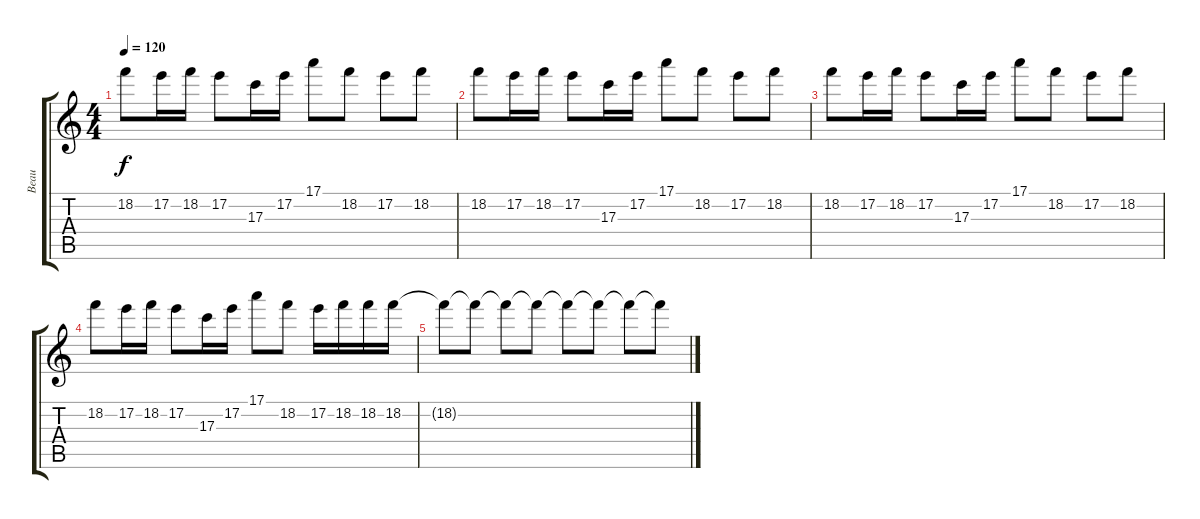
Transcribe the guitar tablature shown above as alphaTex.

\track ("Beau" "Beau") {instrument distortionguitar}
\staff {score tabs}
\tuning (E4 B3 G3 D3 A2 E2) {hide}
\ts (4 4)
\tempo 120
\clef g2
\ks c
18.2.8{dy f} 17.2.16 18.2.16 17.2.8 17.3.16 17.2.16 17.1.8 18.2.8 17.2.8 18.2.8 |
18.2.8 17.2.16 18.2.16 17.2.8 17.3.16 17.2.16 17.1.8 18.2.8 17.2.8 18.2.8 |
18.2.8 17.2.16 18.2.16 17.2.8 17.3.16 17.2.16 17.1.8 18.2.8 17.2.8 18.2.8 |
18.2.8 17.2.16 18.2.16 17.2.8 17.3.16 17.2.16 17.1.8 18.2.8 17.2.16 18.2.16 18.2.16 18.2.16 |
18.2{t}.8 18.2{t}.8 18.2{t}.8 18.2{t}.8 18.2{t}.8 18.2{t}.8 18.2{t}.8 18.2{t}.8
